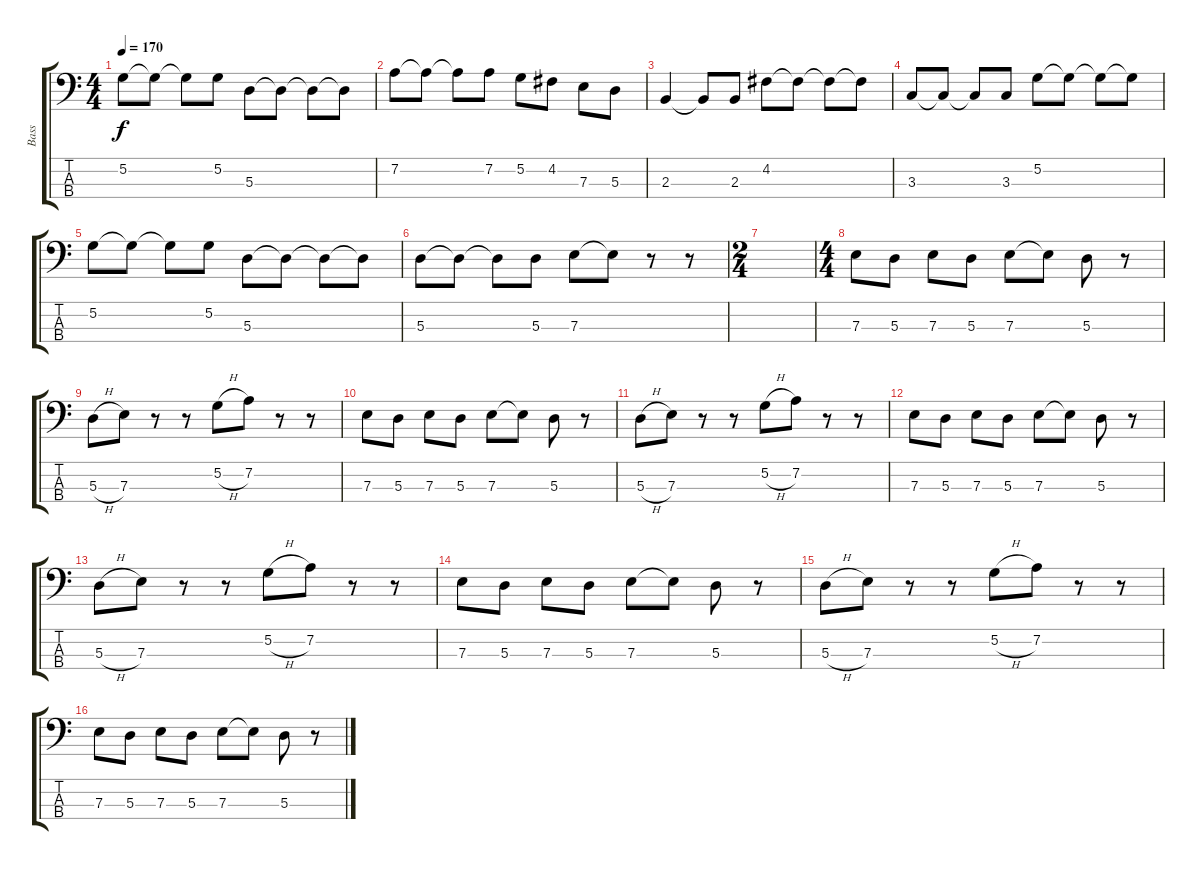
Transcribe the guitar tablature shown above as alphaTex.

\track ("Bass" "Bass") {instrument electricbassfinger}
\staff {score tabs}
\tuning (G2 D2 A1 E1) {hide}
\ts (4 4)
\tempo 170
\clef f4
\ks c
5.2.8{dy f} 5.2{t}.8 5.2{t}.8 5.2.8 5.3.8 5.3{t}.8 5.3{t}.8 5.3{t}.8 |
7.2.8 7.2{t}.8 7.2{t}.8 7.2.8 5.2.8 4.2.8 7.3.8 5.3.8 |
2.3.4 2.3{t}.8 2.3.8 4.2.8 4.2{t}.8 4.2{t}.8 4.2{t}.8 |
3.3.8 3.3{t}.8 3.3{t}.8 3.3.8 5.2.8 5.2{t}.8 5.2{t}.8 5.2{t}.8 |
5.2.8 5.2{t}.8 5.2{t}.8 5.2.8 5.3.8 5.3{t}.8 5.3{t}.8 5.3{t}.8 |
5.3.8 5.3{t}.8 5.3{t}.8 5.3.8 7.3.8 7.3{t}.8 r.8 r.8 |
\ts (2 4)
|
\ts (4 4)
7.3.8 5.3.8 7.3.8 5.3.8 7.3.8 7.3{t}.8 5.3.8 r.8 |
5.3{h}.8 7.3.8 r.8 r.8 5.2{h}.8 7.2.8 r.8 r.8 |
7.3.8 5.3.8 7.3.8 5.3.8 7.3.8 7.3{t}.8 5.3.8 r.8 |
5.3{h}.8 7.3.8 r.8 r.8 5.2{h}.8 7.2.8 r.8 r.8 |
7.3.8 5.3.8 7.3.8 5.3.8 7.3.8 7.3{t}.8 5.3.8 r.8 |
5.3{h}.8 7.3.8 r.8 r.8 5.2{h}.8 7.2.8 r.8 r.8 |
7.3.8 5.3.8 7.3.8 5.3.8 7.3.8 7.3{t}.8 5.3.8 r.8 |
5.3{h}.8 7.3.8 r.8 r.8 5.2{h}.8 7.2.8 r.8 r.8 |
7.3.8 5.3.8 7.3.8 5.3.8 7.3.8 7.3{t}.8 5.3.8 r.8
